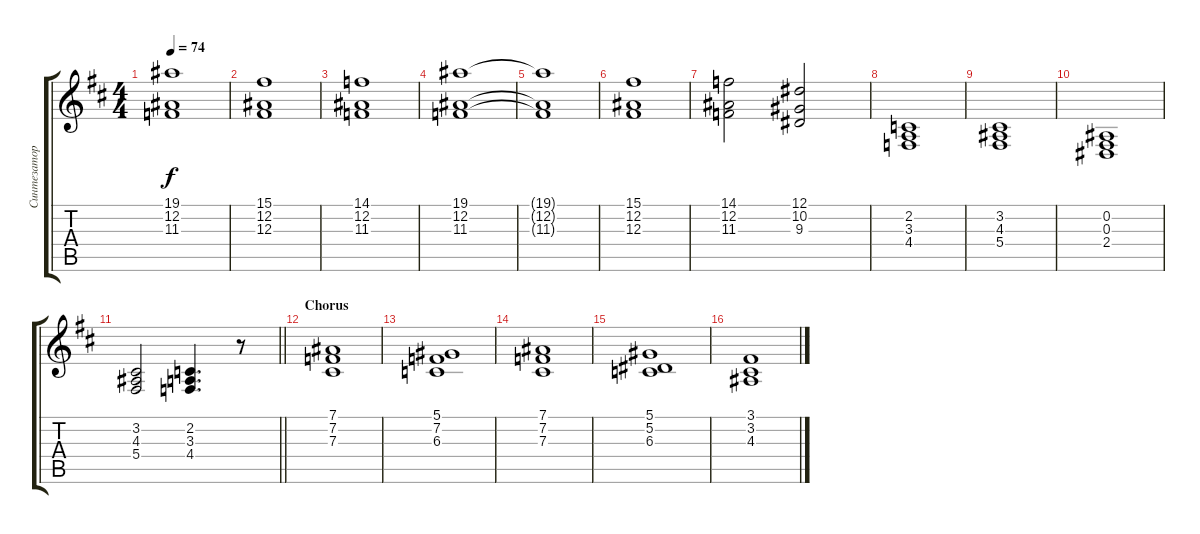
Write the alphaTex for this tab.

\track ("Синтезатор 2" "Синтезатор") {instrument stringensemble2}
\staff {score tabs}
\tuning (Eb4 Bb3 Gb3 Db3 Ab2 Eb2) {hide}
\ts (4 4)
\tempo 74
\clef g2
\ks bminor
(19.1{t} 12.2{t} 11.3{t}).1{dy f} |
(15.1 12.2 12.3).1 |
(14.1 12.2 11.3).1 |
(19.1 12.2 11.3).1 |
(19.1{t} 12.2{t} 11.3{t}).1 |
(15.1 12.2 12.3).1 |
(14.1 12.2 11.3).2 (12.1 10.2 9.3).2 |
(2.2 3.3 4.4).1 |
(3.2 4.3 5.4).1 |
(0.2 0.3 2.4).1 |
\barLineRight lightlight
(3.2 4.3 5.4).2 (2.2 3.3 4.4).4{d} r.8 |
\section ("" "Chorus")
(7.1 7.2 7.3).1 |
(5.1 7.2 6.3).1 |
(7.1 7.2 7.3).1 |
(5.1 5.2 6.3).1 |
(3.1 3.2 4.3).1
